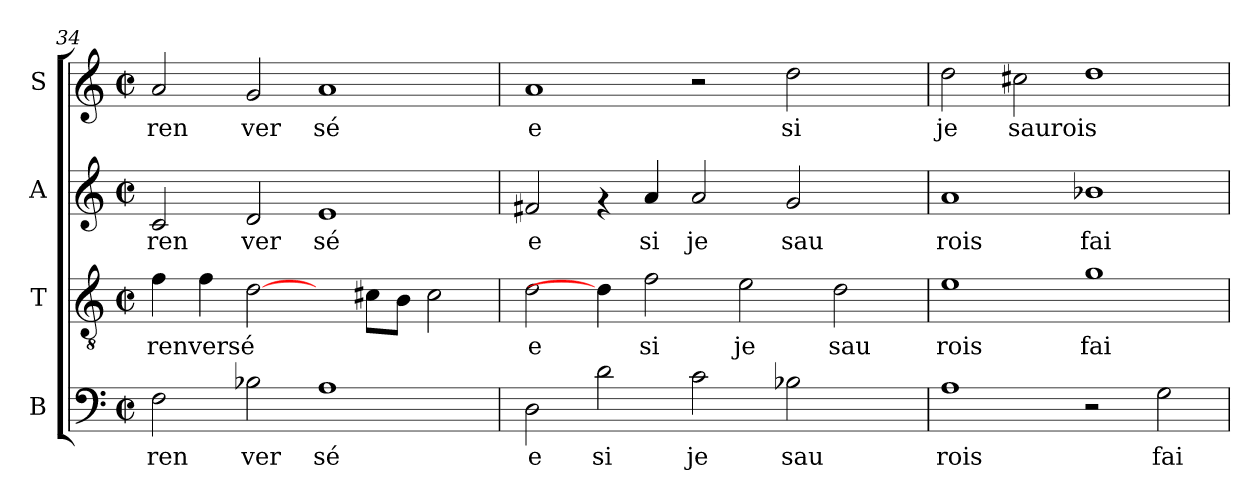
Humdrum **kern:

**kern	**text	**kern	**text	**kern	**text	**kern	**text
*part4	*part4	*part3	*part3	*part2	*part2	*part1	*part1
*staff4	*staff4	*staff3	*staff3	*staff2	*staff2	*staff1	*staff1
*I"B	*	*I"T	*	*I"A	*	*I"S	*
*clefF4	*	*clefGv2	*	*clefG2	*	*clefG2	*
*k[]	*	*k[]	*	*k[]	*	*k[]	*
*C:	*	*C:	*	*C:	*	*C:	*
*M2/2	*	*M2/2	*	*M2/2	*	*M2/2	*
*met(c|)	*	*met(c|)	*	*met(c|)	*	*met(c|)	*
=34	=34	=34	=34	=34	=34	=34	=34
!	!LO:LY:b:cj	!	!LO:LY:b:cj	!	!LO:LY:b:cj	!	!LO:LY:b:cj
2F\	ren	4f\	renversé	2c/	ren	2a/	ren
!	!	!	!LO:LY:b:cj	!	!	!	!
.	.	4f\	.	.	.	.	.
!	!LO:LY:b:cj	!	!LO:LY:b:cj	!	!LO:LY:b:cj	!	!LO:LY:b:cj
2B-\	ver	[2d\	.	2d/	ver	2g/	ver
!	!LO:LY:b:cj	!	!	!	!LO:LY:b:cj	!	!LO:LY:b:cj
1A	sé	4ryy	.	1e	sé	1a	sé
!	!	!	!LO:LY:b:cj	!	!	!	!
.	.	8c#\L	.	.	.	.	.
!	!	!	!LO:LY:b:cj	!	!	!	!
.	.	8B\J	.	.	.	.	.
!	!	!	!LO:LY:b:cj	!	!	!	!
.	.	2c#\	.	.	.	.	.
=35	=35	=35	=35	=35	=35	=35	=35
!	!LO:LY:b:cj	!	!LO:LY:b:cj	!	!LO:LY:b:cj	!	!LO:LY:b:cj
2D\	e	2d\	e	2f#X/	e	1a	e
!	!LO:LY:b:cj	!	!	!	!	!	!
2d\	si	4d\]	.	4rf	.	.	.
!	!	!	!LO:LY:b:cj	!	!LO:LY:b:cj	!	!
.	.	2f\	si	4a/	si	.	.
!	!LO:LY:b:cj	!	!	!	!LO:LY:b:cj	!	!
2c\	je	.	.	2a/	je	2r	.
!	!	!	!LO:LY:b:cj	!	!	!	!
.	.	2e\	je	.	.	.	.
!	!LO:LY:b:cj	!	!	!	!LO:LY:b:cj	!	!LO:LY:b:cj
2B-X\	sau	.	.	2g/	sau	2dd\	si
!	!	!	!LO:LY:b:cj	!	!	!	!
.	.	2d\	sau	.	.	.	.
4ryy	.	.	.	4ryy	.	4ryy	.
=36	=36	=36	=36	=36	=36	=36	=36
!	!LO:LY:b:cj	!	!LO:LY:b:cj	!	!LO:LY:b:cj	!	!LO:LY:b:cj
1A	rois	1e	rois	1a	rois	2dd\	je
!	!	!	!	!	!	!	!LO:LY:b:cj
.	.	.	.	.	.	2cc#X\	saurois
!	!	!	!LO:LY:b:cj	!	!LO:LY:b:cj	!	!LO:LY:b:cj
2r	.	1g	fai	1b-X	fai	1dd	.
!	!LO:LY:b:cj	!	!	!	!	!	!
2G\	fai	.	.	.	.	.	.
=	=	=	=	=	=	=	=
*-	*-	*-	*-	*-	*-	*-	*-
